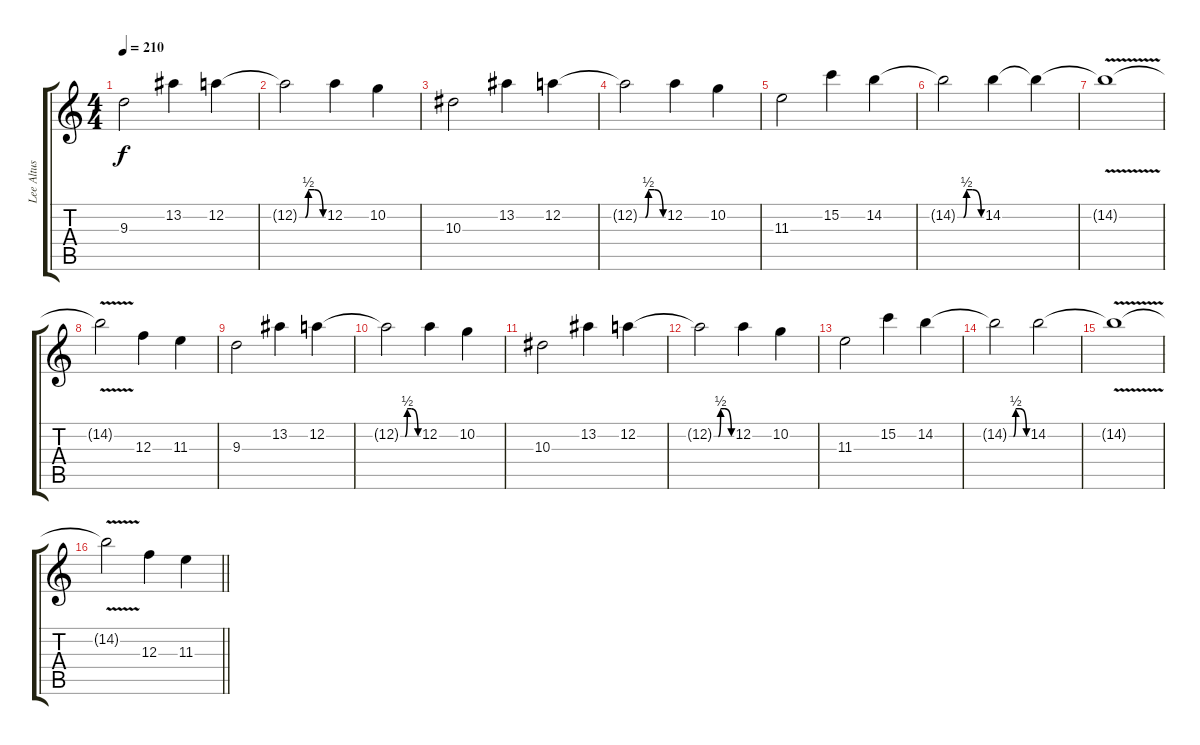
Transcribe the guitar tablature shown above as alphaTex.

\track ("Lee Altus" "Lee Altus") {instrument distortionguitar}
\staff {score tabs}
\tuning (D4 A3 F3 C3 G2 D2) {hide}
\ts (4 4)
\tempo 210
\clef g2
\ks c
9.3.2{dy f} 13.2.4 12.2.4 |
12.2{be (custom 0 0 15 0 23 2 38 2 60 0) t}.2 12.2.4 10.2.4 |
10.3.2 13.2.4 12.2.4 |
12.2{be (custom 0 0 15 0 23 2 38 2 60 0) t}.2 12.2.4 10.2.4 |
11.3.2 15.2.4 14.2.4 |
14.2{be (custom 0 0 15 0 23 2 38 2 60 0) t}.2 14.2.4 14.2{t}.4 |
14.2{v t}.1 |
14.2{t}.2 12.3.4 11.3.4 |
9.3.2 13.2.4 12.2.4 |
12.2{be (custom 0 0 15 0 23 2 37 2 60 0) t}.2 12.2.4 10.2.4 |
10.3.2 13.2.4 12.2.4 |
12.2{be (custom 0 0 15 0 23 2 38 2 60 0) t}.2 12.2.4 10.2.4 |
11.3.2 15.2.4 14.2.4 |
14.2{be (custom 0 0 15 0 23 2 38 2 60 0) t}.2 14.2.2 |
14.2{v t}.1 |
\barLineRight lightlight
14.2{t}.2 12.3.4 11.3.4
